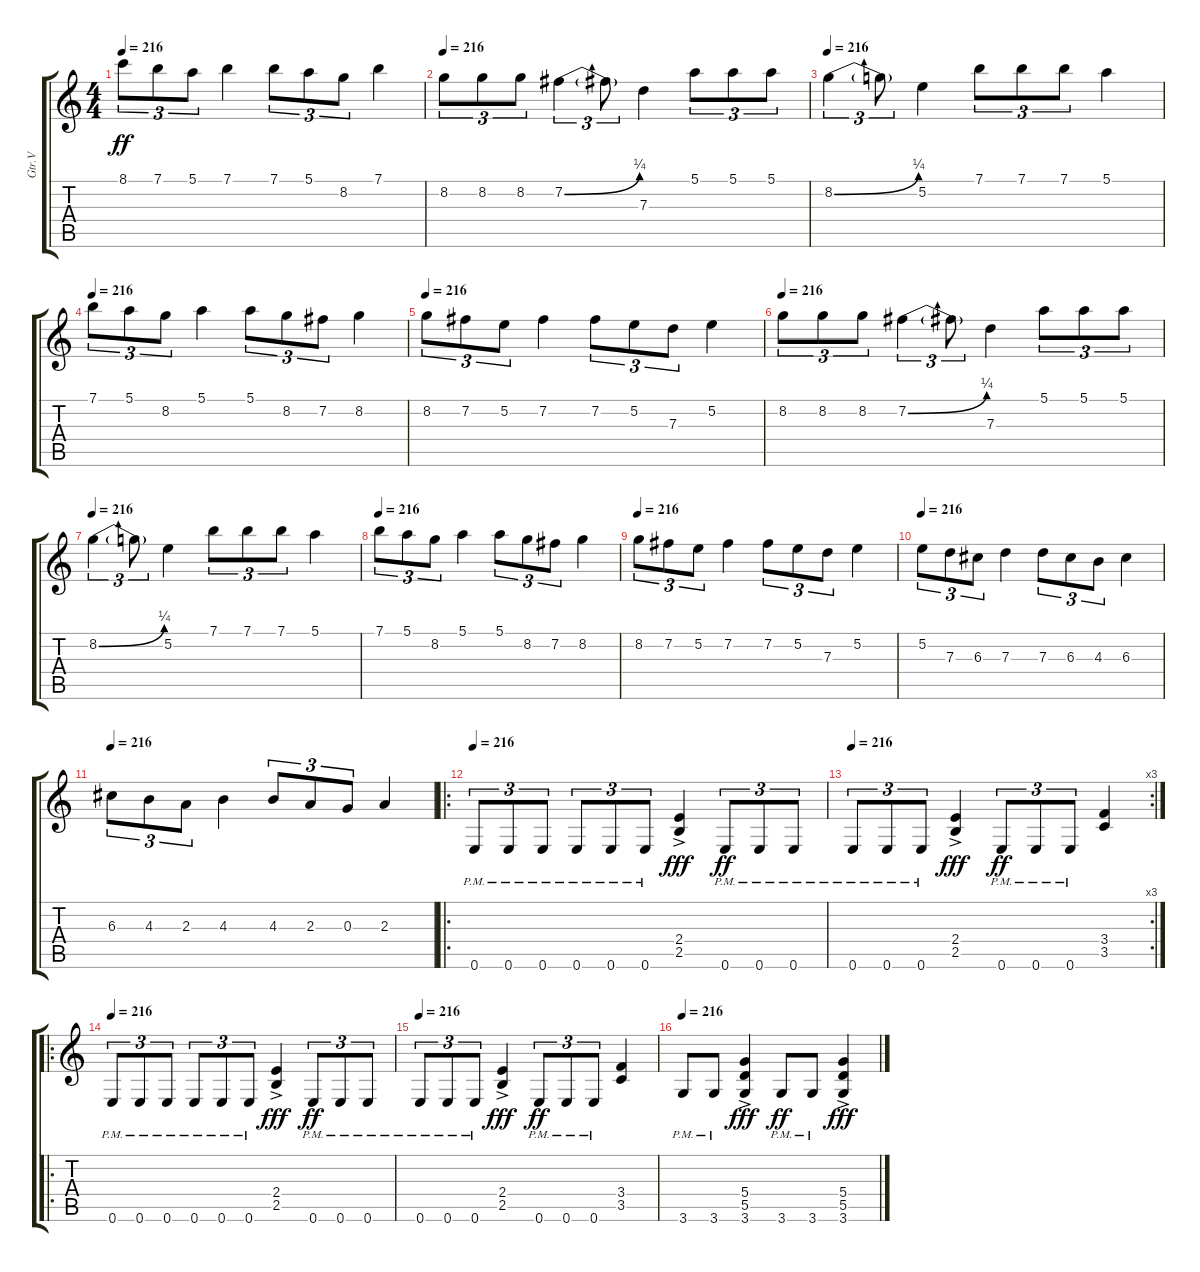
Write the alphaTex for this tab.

\track ("Gtr.V" "Gtr.V") {instrument distortionguitar}
\staff {score tabs}
\tuning (E4 B3 G3 D3 A2 E2) {hide}
\ts (4 4)
\tempo 216
\clef g2
\ks c
8.1.8{tu (3 2) dy ff} 7.1.8{tu (3 2)} 5.1.8{tu (3 2)} 7.1.4 7.1.8{tu (3 2)} 5.1.8{tu (3 2)} 8.2.8{tu (3 2)} 7.1.4 |
\tempo 216
8.2.8{tu (3 2)} 8.2.8{tu (3 2)} 8.2.8{tu (3 2)} 7.2{be (bend 0 0 60 1)}.4{tu (3 2)} 7.2{t}.8{tu (3 2)} 7.3.4 5.1.8{tu (3 2)} 5.1.8{tu (3 2)} 5.1.8{tu (3 2)} |
\tempo 216
8.2{be (bend 0 0 60 1)}.4{tu (3 2)} 8.2{t}.8{tu (3 2)} 5.2.4 7.1.8{tu (3 2)} 7.1.8{tu (3 2)} 7.1.8{tu (3 2)} 5.1.4 |
\tempo 216
7.1.8{tu (3 2)} 5.1.8{tu (3 2)} 8.2.8{tu (3 2)} 5.1.4 5.1.8{tu (3 2)} 8.2.8{tu (3 2)} 7.2.8{tu (3 2)} 8.2.4 |
\tempo 216
8.2.8{tu (3 2)} 7.2.8{tu (3 2)} 5.2.8{tu (3 2)} 7.2.4 7.2.8{tu (3 2)} 5.2.8{tu (3 2)} 7.3.8{tu (3 2)} 5.2.4 |
\tempo 216
8.2.8{tu (3 2)} 8.2.8{tu (3 2)} 8.2.8{tu (3 2)} 7.2{be (bend 0 0 60 1)}.4{tu (3 2)} 7.2{t}.8{tu (3 2)} 7.3.4 5.1.8{tu (3 2)} 5.1.8{tu (3 2)} 5.1.8{tu (3 2)} |
\tempo 216
8.2{be (bend 0 0 60 1)}.4{tu (3 2)} 8.2{t}.8{tu (3 2)} 5.2.4 7.1.8{tu (3 2)} 7.1.8{tu (3 2)} 7.1.8{tu (3 2)} 5.1.4 |
\tempo 216
7.1.8{tu (3 2)} 5.1.8{tu (3 2)} 8.2.8{tu (3 2)} 5.1.4 5.1.8{tu (3 2)} 8.2.8{tu (3 2)} 7.2.8{tu (3 2)} 8.2.4 |
\tempo 216
8.2.8{tu (3 2)} 7.2.8{tu (3 2)} 5.2.8{tu (3 2)} 7.2.4 7.2.8{tu (3 2)} 5.2.8{tu (3 2)} 7.3.8{tu (3 2)} 5.2.4 |
\tempo 216
5.2.8{tu (3 2)} 7.3.8{tu (3 2)} 6.3.8{tu (3 2)} 7.3.4 7.3.8{tu (3 2)} 6.3.8{tu (3 2)} 4.3.8{tu (3 2)} 6.3.4 |
\tempo 216
6.3.8{tu (3 2)} 4.3.8{tu (3 2)} 2.3.8{tu (3 2)} 4.3.4 4.3.8{tu (3 2)} 2.3.8{tu (3 2)} 0.3.8{tu (3 2)} 2.3.4 |
\ro
\tempo 216
0.6{pm}.8{tu (3 2)} 0.6{pm}.8{tu (3 2)} 0.6{pm}.8{tu (3 2)} 0.6{pm}.8{tu (3 2)} 0.6{pm}.8{tu (3 2)} 0.6{pm}.8{tu (3 2)} (2.4{ac} 2.5{ac}).4{dy fff} 0.6{pm}.8{tu (3 2) dy ff} 0.6{pm}.8{tu (3 2)} 0.6{pm}.8{tu (3 2)} |
\rc 3
\tempo 216
0.6{pm}.8{tu (3 2)} 0.6{pm}.8{tu (3 2)} 0.6{pm}.8{tu (3 2)} (2.4{ac} 2.5{ac}).4{dy fff} 0.6{pm}.8{tu (3 2) dy ff} 0.6{pm}.8{tu (3 2)} 0.6{pm}.8{tu (3 2)} (3.4 3.5).4 |
\ro
\tempo 216
0.6{pm}.8{tu (3 2)} 0.6{pm}.8{tu (3 2)} 0.6{pm}.8{tu (3 2)} 0.6{pm}.8{tu (3 2)} 0.6{pm}.8{tu (3 2)} 0.6{pm}.8{tu (3 2)} (2.4{ac} 2.5{ac}).4{dy fff} 0.6{pm}.8{tu (3 2) dy ff} 0.6{pm}.8{tu (3 2)} 0.6{pm}.8{tu (3 2)} |
\tempo 216
0.6{pm}.8{tu (3 2)} 0.6{pm}.8{tu (3 2)} 0.6{pm}.8{tu (3 2)} (2.4{ac} 2.5{ac}).4{dy fff} 0.6{pm}.8{tu (3 2) dy ff} 0.6{pm}.8{tu (3 2)} 0.6{pm}.8{tu (3 2)} (3.4 3.5).4 |
\tempo 216
3.6{pm}.8 3.6{pm}.8 (5.4{ac} 5.5{ac} 3.6{ac}).4{dy fff} 3.6{pm}.8{dy ff} 3.6{pm}.8 (5.4{ac} 5.5{ac} 3.6{ac}).4{dy fff}
